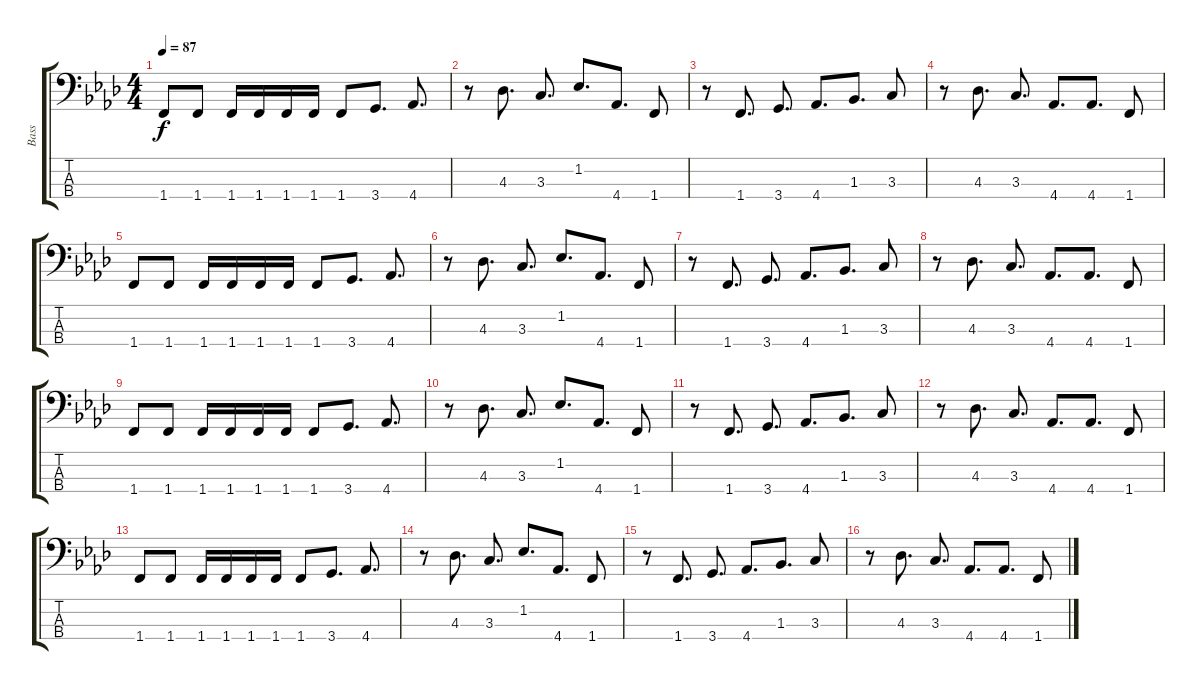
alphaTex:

\track ("Bass" "Bass") {instrument electricbassfinger}
\staff {score tabs}
\tuning (G2 D2 A1 E1) {hide}
\ts (4 4)
\tempo 87
\clef f4
\ks fminor
1.4.8{dy f} 1.4.8 1.4.16 1.4.16 1.4.16 1.4.16 1.4.8 3.4.8{d} 4.4.8{d} |
r.8 4.3.8{d} 3.3.8{d} 1.2.8{d} 4.4.8{d} 1.4.8 |
r.8 1.4.8{d} 3.4.8{d} 4.4.8{d} 1.3.8{d} 3.3.8 |
r.8 4.3.8{d} 3.3.8{d} 4.4.8{d} 4.4.8{d} 1.4.8 |
1.4.8 1.4.8 1.4.16 1.4.16 1.4.16 1.4.16 1.4.8 3.4.8{d} 4.4.8{d} |
r.8 4.3.8{d} 3.3.8{d} 1.2.8{d} 4.4.8{d} 1.4.8 |
r.8 1.4.8{d} 3.4.8{d} 4.4.8{d} 1.3.8{d} 3.3.8 |
r.8 4.3.8{d} 3.3.8{d} 4.4.8{d} 4.4.8{d} 1.4.8 |
1.4.8 1.4.8 1.4.16 1.4.16 1.4.16 1.4.16 1.4.8 3.4.8{d} 4.4.8{d} |
r.8 4.3.8{d} 3.3.8{d} 1.2.8{d} 4.4.8{d} 1.4.8 |
r.8 1.4.8{d} 3.4.8{d} 4.4.8{d} 1.3.8{d} 3.3.8 |
r.8 4.3.8{d} 3.3.8{d} 4.4.8{d} 4.4.8{d} 1.4.8 |
1.4.8 1.4.8 1.4.16 1.4.16 1.4.16 1.4.16 1.4.8 3.4.8{d} 4.4.8{d} |
r.8 4.3.8{d} 3.3.8{d} 1.2.8{d} 4.4.8{d} 1.4.8 |
r.8 1.4.8{d} 3.4.8{d} 4.4.8{d} 1.3.8{d} 3.3.8 |
r.8 4.3.8{d} 3.3.8{d} 4.4.8{d} 4.4.8{d} 1.4.8
